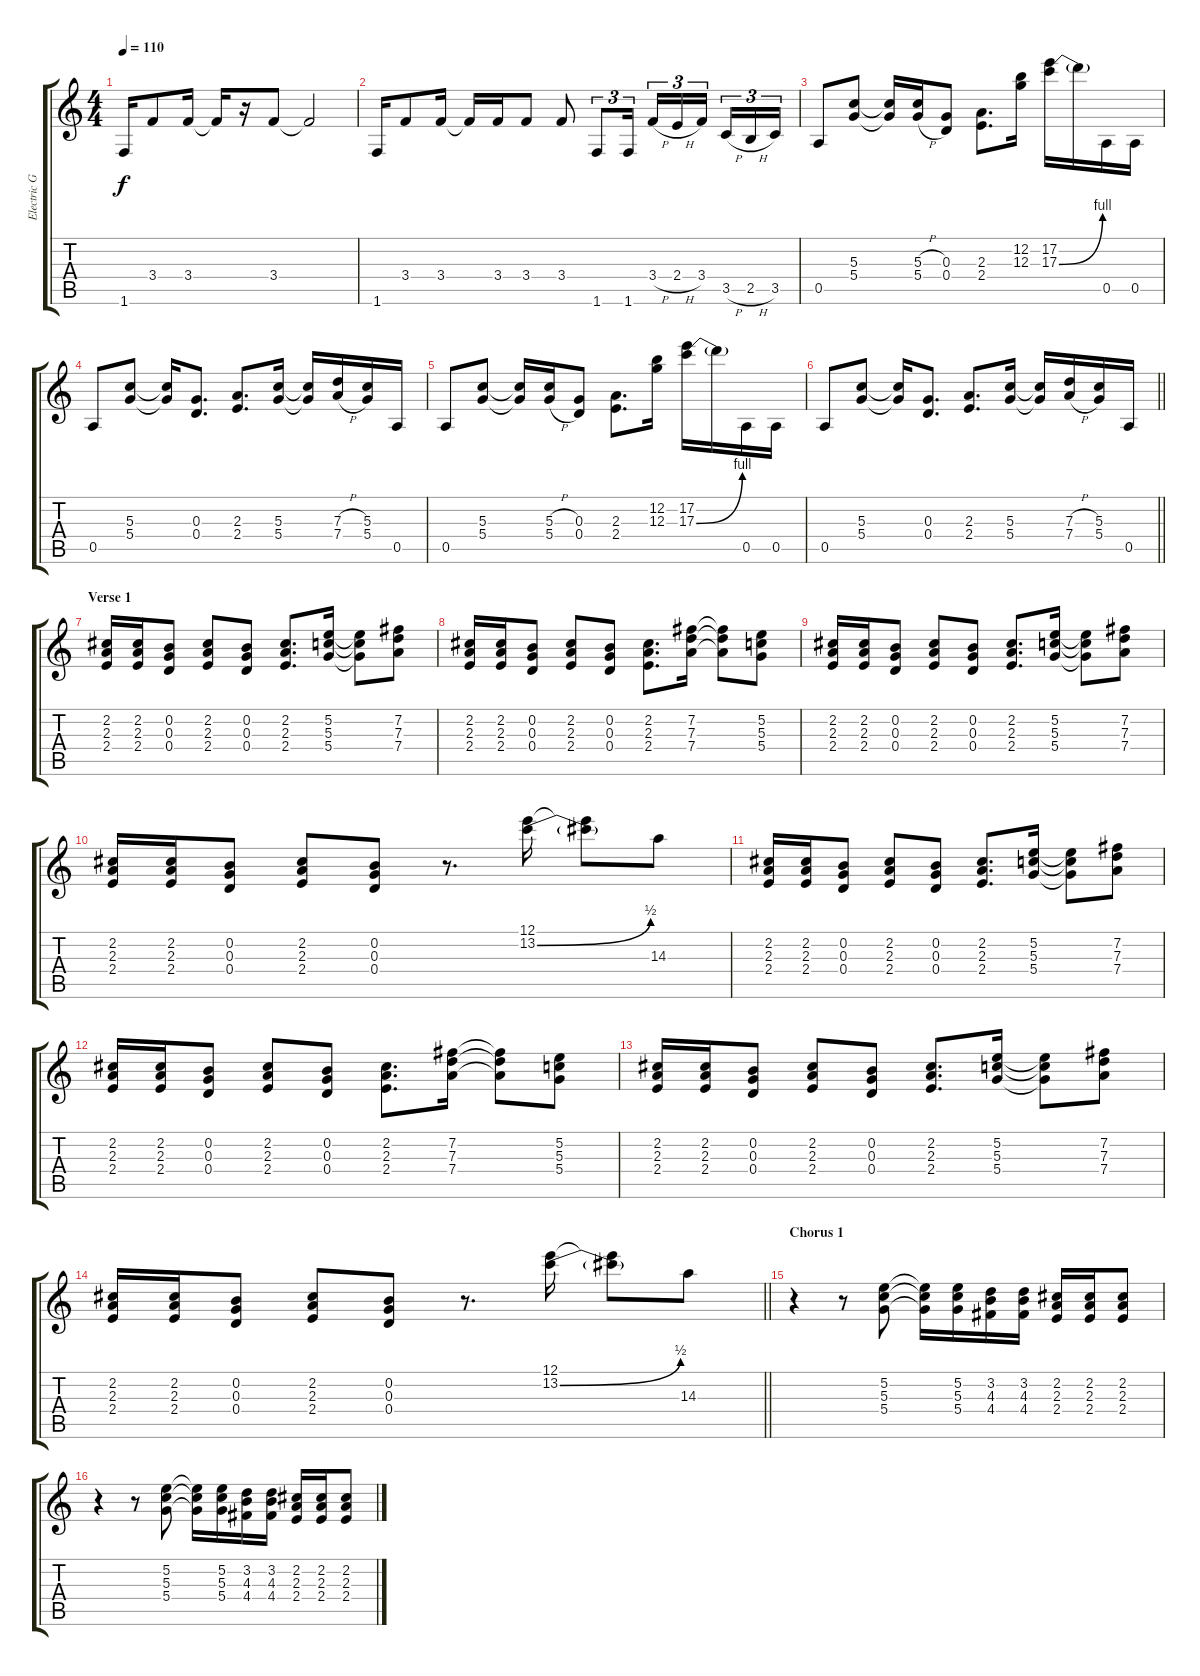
\track ("Electric Guitar III" "Electric G") {instrument distortionguitar}
\staff {score tabs}
\tuning (E4 B3 G3 D3 A2 E2) {hide}
\ts (4 4)
\tempo 110
\clef g2
\ks c
1.6.16{dy f instrument distortionguitar} 3.4.8 3.4.16 3.4{t}.16 r.16 3.4.8 3.4{t}.2 |
1.6.16 3.4.8 3.4.16 3.4{t}.16 3.4.16 3.4.8 3.4.8 1.6.8{tu (3 2)} 1.6.16{tu (3 2)} 3.4{h}.16{tu (3 2)} 2.4{h}.16{tu (3 2)} 3.4.16{tu (3 2) beam splitsecondary} 3.5{h}.16{tu (3 2)} 2.5{h}.16{tu (3 2)} 3.5.16{tu (3 2)} |
0.5.8 (5.3 5.4).8 (5.3{t} 5.4{t}).16 (5.3{h} 5.4{h}).16 (0.3 0.4).8 (2.3 2.4).8{d} (12.2 12.3).16 (17.2 17.3{be (bend 0 0 60 4)}).16 17.3{t}.16 0.5.16 0.5.16 |
0.5.8 (5.3 5.4).8 (5.3{t} 5.4{t}).16 (0.3 0.4).8{d} (2.3 2.4).8{d} (5.3 5.4).16 (5.3{t} 5.4{t}).16 (7.3{h} 7.4{h}).16 (5.3 5.4).16 0.5.16 |
0.5.8 (5.3 5.4).8 (5.3{t} 5.4{t}).16 (5.3{h} 5.4{h}).16 (0.3 0.4).8 (2.3 2.4).8{d} (12.2 12.3).16 (17.2 17.3{be (bend 0 0 60 4)}).16 17.3{t}.16 0.5.16 0.5.16 |
\barLineRight lightlight
0.5.8 (5.3 5.4).8 (5.3{t} 5.4{t}).16 (0.3 0.4).8{d} (2.3 2.4).8{d} (5.3 5.4).16 (5.3{t} 5.4{t}).16 (7.3{h} 7.4{h}).16 (5.3 5.4).16 0.5.16 |
\section ("" "Verse 1")
(2.2 2.3 2.4).16 (2.2 2.3 2.4).16 (0.2 0.3 0.4).8 (2.2 2.3 2.4).8 (0.2 0.3 0.4).8 (2.2 2.3 2.4).8{d} (5.2 5.3 5.4).16 (5.2{t} 5.3{t} 5.4{t}).8 (7.2 7.3 7.4).8 |
(2.2 2.3 2.4).16 (2.2 2.3 2.4).16 (0.2 0.3 0.4).8 (2.2 2.3 2.4).8 (0.2 0.3 0.4).8 (2.2 2.3 2.4).8{d} (7.2 7.3 7.4).16 (7.2{t} 7.3{t} 7.4{t}).8 (5.2 5.3 5.4).8 |
(2.2 2.3 2.4).16 (2.2 2.3 2.4).16 (0.2 0.3 0.4).8 (2.2 2.3 2.4).8 (0.2 0.3 0.4).8 (2.2 2.3 2.4).8{d} (5.2 5.3 5.4).16 (5.2{t} 5.3{t} 5.4{t}).8 (7.2 7.3 7.4).8 |
(2.2 2.3 2.4).16 (2.2 2.3 2.4).16 (0.2 0.3 0.4).8 (2.2 2.3 2.4).8 (0.2 0.3 0.4).8 r.8{d} (12.1 13.2{be (bend 0 0 60 2)}).16 (12.1{t} 13.2{t}).8 14.3.8 |
(2.2 2.3 2.4).16 (2.2 2.3 2.4).16 (0.2 0.3 0.4).8 (2.2 2.3 2.4).8 (0.2 0.3 0.4).8 (2.2 2.3 2.4).8{d} (5.2 5.3 5.4).16 (5.2{t} 5.3{t} 5.4{t}).8 (7.2 7.3 7.4).8 |
(2.2 2.3 2.4).16 (2.2 2.3 2.4).16 (0.2 0.3 0.4).8 (2.2 2.3 2.4).8 (0.2 0.3 0.4).8 (2.2 2.3 2.4).8{d} (7.2 7.3 7.4).16 (7.2{t} 7.3{t} 7.4{t}).8 (5.2 5.3 5.4).8 |
(2.2 2.3 2.4).16 (2.2 2.3 2.4).16 (0.2 0.3 0.4).8 (2.2 2.3 2.4).8 (0.2 0.3 0.4).8 (2.2 2.3 2.4).8{d} (5.2 5.3 5.4).16 (5.2{t} 5.3{t} 5.4{t}).8 (7.2 7.3 7.4).8 |
\barLineRight lightlight
(2.2 2.3 2.4).16 (2.2 2.3 2.4).16 (0.2 0.3 0.4).8 (2.2 2.3 2.4).8 (0.2 0.3 0.4).8 r.8{d} (12.1 13.2{be (bend 0 0 60 2)}).16 (12.1{t} 13.2{t}).8 14.3.8 |
\section ("" "Chorus 1")
r.4 r.8 (5.2 5.3 5.4).8 (5.2{t} 5.3{t} 5.4{t}).16 (5.2 5.3 5.4).16 (3.2 4.3 4.4).16 (3.2 4.3 4.4).16 (2.2 2.3 2.4).16 (2.2 2.3 2.4).16 (2.2 2.3 2.4).8 |
r.4 r.8 (5.2 5.3 5.4).8 (5.2{t} 5.3{t} 5.4{t}).16 (5.2 5.3 5.4).16 (3.2 4.3 4.4).16 (3.2 4.3 4.4).16 (2.2 2.3 2.4).16 (2.2 2.3 2.4).16 (2.2 2.3 2.4).8
